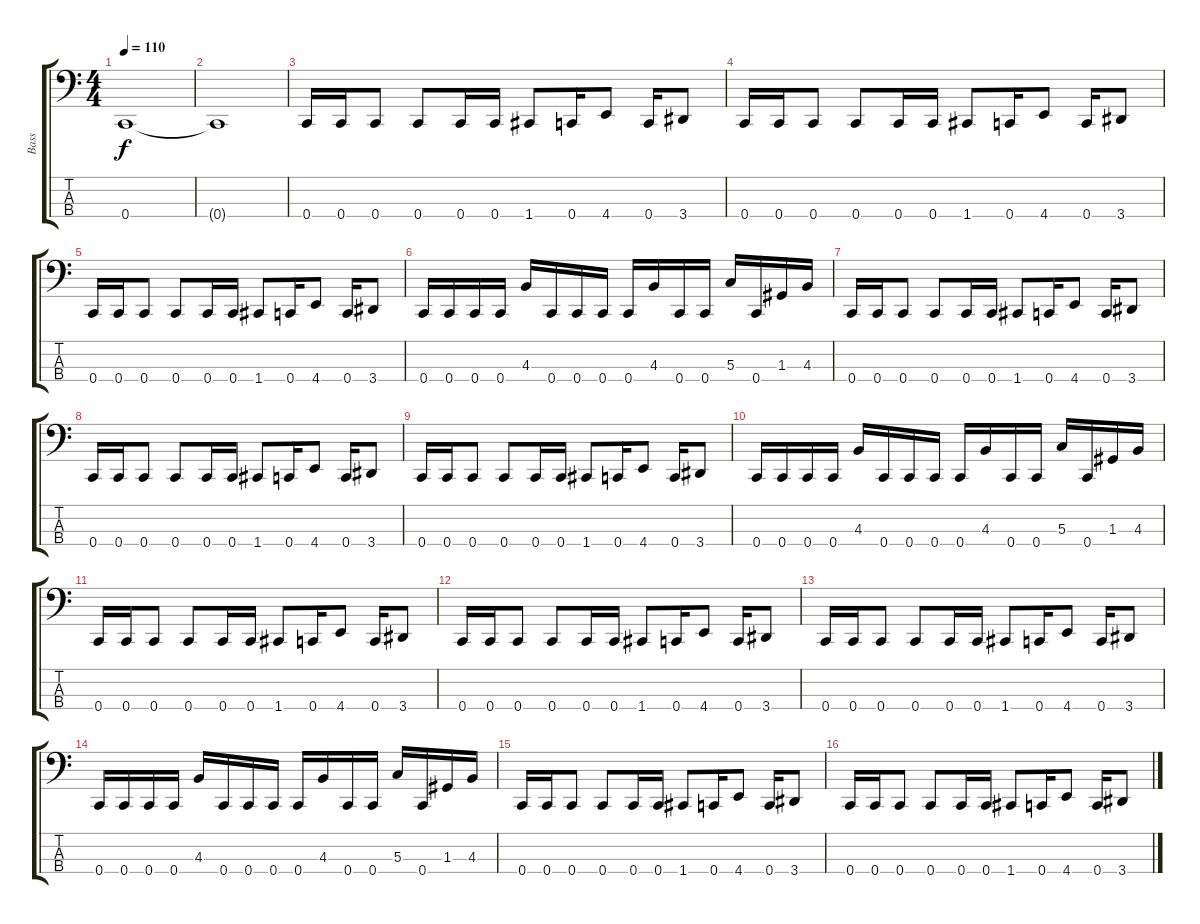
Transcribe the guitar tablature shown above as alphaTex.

\track ("Bass" "Bass") {instrument electricbasspick}
\staff {score tabs}
\tuning (F2 C2 G1 C1) {hide}
\ts (4 4)
\tempo 110
\clef f4
\ks c
0.4.1{dy f instrument electricbasspick} |
0.4{t}.1 |
0.4.16 0.4.16 0.4.8 0.4.8 0.4.16 0.4.16 1.4.8 0.4.16 4.4.8 0.4.16 3.4.8 |
0.4.16 0.4.16 0.4.8 0.4.8 0.4.16 0.4.16 1.4.8 0.4.16 4.4.8 0.4.16 3.4.8 |
0.4.16 0.4.16 0.4.8 0.4.8 0.4.16 0.4.16 1.4.8 0.4.16 4.4.8 0.4.16 3.4.8 |
0.4.16 0.4.16 0.4.16 0.4.16 4.3.16 0.4.16 0.4.16 0.4.16 0.4.16 4.3.16 0.4.16 0.4.16 5.3.16 0.4.16 1.3.16 4.3.16 |
0.4.16 0.4.16 0.4.8 0.4.8 0.4.16 0.4.16 1.4.8 0.4.16 4.4.8 0.4.16 3.4.8 |
0.4.16 0.4.16 0.4.8 0.4.8 0.4.16 0.4.16 1.4.8 0.4.16 4.4.8 0.4.16 3.4.8 |
0.4.16 0.4.16 0.4.8 0.4.8 0.4.16 0.4.16 1.4.8 0.4.16 4.4.8 0.4.16 3.4.8 |
0.4.16 0.4.16 0.4.16 0.4.16 4.3.16 0.4.16 0.4.16 0.4.16 0.4.16 4.3.16 0.4.16 0.4.16 5.3.16 0.4.16 1.3.16 4.3.16 |
0.4.16 0.4.16 0.4.8 0.4.8 0.4.16 0.4.16 1.4.8 0.4.16 4.4.8 0.4.16 3.4.8 |
0.4.16 0.4.16 0.4.8 0.4.8 0.4.16 0.4.16 1.4.8 0.4.16 4.4.8 0.4.16 3.4.8 |
0.4.16 0.4.16 0.4.8 0.4.8 0.4.16 0.4.16 1.4.8 0.4.16 4.4.8 0.4.16 3.4.8 |
0.4.16 0.4.16 0.4.16 0.4.16 4.3.16 0.4.16 0.4.16 0.4.16 0.4.16 4.3.16 0.4.16 0.4.16 5.3.16 0.4.16 1.3.16 4.3.16 |
0.4.16 0.4.16 0.4.8 0.4.8 0.4.16 0.4.16 1.4.8 0.4.16 4.4.8 0.4.16 3.4.8 |
0.4.16 0.4.16 0.4.8 0.4.8 0.4.16 0.4.16 1.4.8 0.4.16 4.4.8 0.4.16 3.4.8
